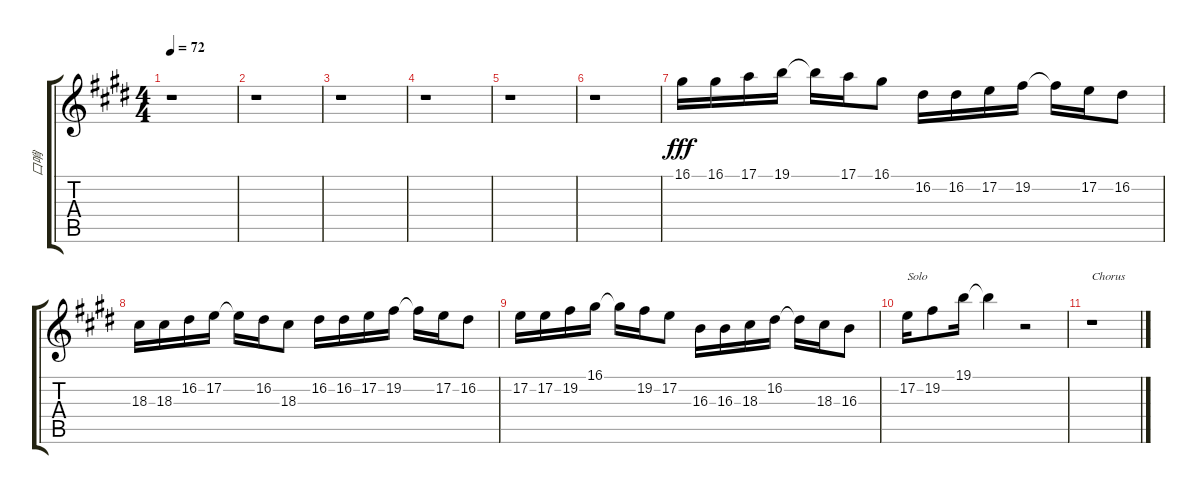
\track ("口哨" "口哨") {instrument whistle}
\staff {score tabs}
\tuning (E4 B3 G3 D3 A2 E2) {hide}
\ts (4 4)
\tempo 72
\clef g2
\ks e
r.1{dy mp} |
r.1 |
r.1 |
r.1 |
r.1 |
r.1 |
16.1.16{dy fff volume 16} 16.1.16 17.1.16 19.1.16 19.1{t}.16 17.1.16 16.1.8 16.2.16 16.2.16 17.2.16 19.2.16 19.2{t}.16 17.2.16 16.2.8 |
18.3.16 18.3.16 16.2.16 17.2.16 17.2{t}.16 16.2.16 18.3.8 16.2.16 16.2.16 17.2.16 19.2.16 19.2{t}.16 17.2.16 16.2.8 |
17.2.16 17.2.16 19.2.16 16.1.16 16.1{t}.16 19.2.16 17.2.8 16.3.16 16.3.16 18.3.16 16.2.16 16.2{t}.16 18.3.16 16.3.8 |
17.2.16{txt "Solo"} 19.2.8 19.1.16 19.1{t}.4 r.2 |
r.1{txt "Chorus"}
